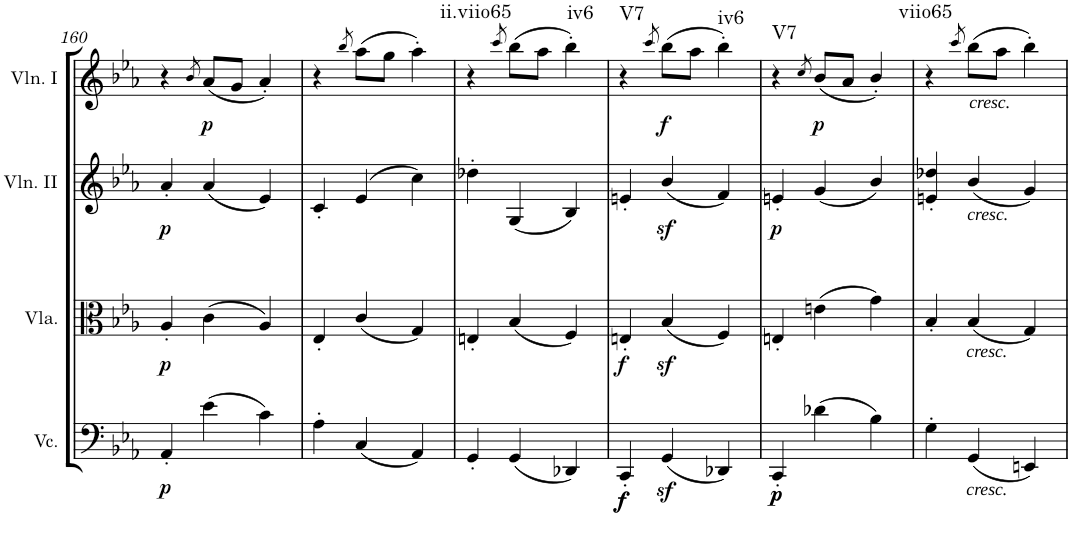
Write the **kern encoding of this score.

**kern	**dynam	**kern	**dynam	**kern	**dynam	**kern	**dynam	**harte
*part4	*part4	*part3	*part3	*part2	*part2	*part1	*part1	*part1
*staff4	*staff4	*staff3	*staff3	*staff2	*staff2	*staff1	*staff1	*
*I"Violoncello	*	*I"Viola	*	*I"Violin II	*	*I"Violin I	*	*
*I'Vc.	*	*I'Vla.	*	*I'Vln. II	*	*I'Vln. I	*	*
!!LO:PB:g=z
*clefF4	*	*clefC3	*	*clefG2	*	*clefG2	*	*
*k[b-e-a-]	*	*k[b-e-a-]	*	*k[b-e-a-]	*	*k[b-e-a-]	*	*
*E-:	*	*E-:	*	*E-:	*	*E-:	*	*
*M3/4	*	*M3/4	*	*M3/4	*	*M3/4	*	*
=160	=160	=160	=160	=160	=160	=160	=160	=160
!	!LO:DY:b	!	!LO:DY:b	!	!LO:DY:b	!	!	!
4AA-'/	p	4A-'/	p	4a-'/	p	4r	.	.
.	.	.	.	.	.	8qb-/	.	.
!	!	!	!	!	!	!	!LO:DY:b	!
(4e-\	.	(4c\	.	(4a-/	.	(8a-/L	p	.
.	.	.	.	.	.	8g/J	.	.
4c\)	.	4A-/)	.	4e-/)	.	4a-'/)	.	.
=161	=161	=161	=161	=161	=161	=161	=161	=161
4A-'\	.	4E-'/	.	4c'/	.	4r	.	.
.	.	.	.	.	.	8qbb-/	.	.
(4C/	.	(4c/	.	(4e-/	.	(8aa-\L	.	.
.	.	.	.	.	.	8gg\J	.	.
4AA-/)	.	4G/)	.	4cc\)	.	4aa-'\)	.	.
=162	=162	=162	=162	=162	=162	=162	=162	=162
!	!	!	!	!	!	!	!	!LO:H:kt=ii.viio65
4GG'/	.	4En'/	.	4dd-X'\	.	4r	.	N
.	.	.	.	.	.	8qccc/	.	.
(4GG/	.	(4B-/	.	(4G/	.	(8bb-\L	.	.
.	.	.	.	.	.	8aa-\J	.	.
!	!	!	!	!	!	!	!	!LO:H:kt=iv6
4DD-X/)	.	4F/)	.	4B-/)	.	4bb-'\)	.	N
=163	=163	=163	=163	=163	=163	=163	=163	=163
!	!LO:DY:b	!	!	!	!	!	!	!
!	!LO:DY:n=1:b	!	!LO:DY:b	!	!	!	!	!LO:H:kt=V7
4CC'/	f f	4En'/	f	4en'/	.	4r	.	N
.	.	.	.	.	.	8qccc/	.	.
!	!	!	!	!	!	!	!LO:DY:b	!
(4GGz</	.	(4B-z</	.	(4b-z</	.	(8bb-\L	f	.
.	.	.	.	.	.	8aa-\J	.	.
!	!	!	!	!	!	!	!	!LO:H:kt=iv6
4DD-X/)	.	4F/)	.	4f/)	.	4bb-'\)	.	N
=164	=164	=164	=164	=164	=164	=164	=164	=164
!	!LO:DY:b	!	!	!	!	!	!	!
!	!LO:DY:n=1:b	!	!	!	!LO:DY:b	!	!	!LO:H:kt=V7
4CC'/	p p	4En'/	.	4en'/	p	4r	.	N
.	.	.	.	.	.	8qcc/	.	.
!	!	!	!	!	!	!	!LO:DY:b	!
(4d-X\	.	(4en\	.	(4g/	.	(8b-/L	p	.
.	.	.	.	.	.	8a-/J	.	.
4B-\)	.	4g\)	.	4b-/)	.	4b-'/)	.	.
=165	=165	=165	=165	=165	=165	=165	=165	=165
!	!	!	!	!	!	!	!	!LO:H:kt=viio65
4G'\	.	4B-'/	.	4en/' 4dd-X/'	.	4r	.	N
.	.	.	.	.	.	8qccc/	.	.
!	!	!	!	!	!	!LO:TX:b:i:t=cresc.	!	!
!	!	!	!	!LO:TX:b:i:t=cresc.	!	!	!	!
!	!	!LO:TX:b:i:t=cresc.	!	!	!	!	!	!
!LO:TX:b:i:t=cresc.	!	!	!	!	!	!	!	!
(4GG/	.	(4B-/	.	(4b-/	.	(8bb-\L	.	.
.	.	.	.	.	.	8aa-\J	.	.
4EEn/)	.	4G/)	.	4g/)	.	4bb-'\)	.	.
=	=	=	=	=	=	=	=	=
*-	*-	*-	*-	*-	*-	*-	*-	*-
